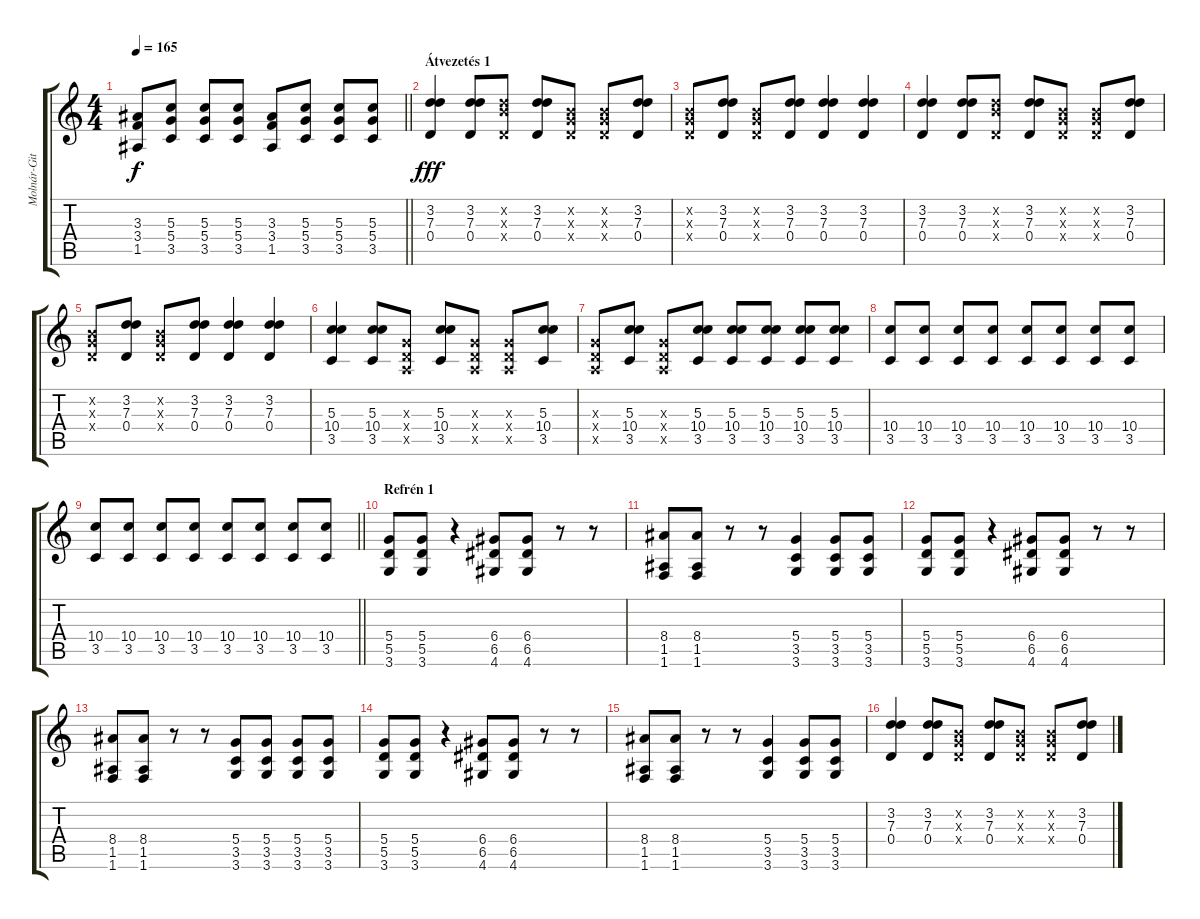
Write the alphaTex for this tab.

\track ("Molnár-Gitár" "Molnár-Git") {instrument overdrivenguitar}
\staff {score tabs}
\tuning (E4 B3 G3 D3 A2 E2) {hide}
\ts (4 4)
\tempo 165
\clef g2
\barLineRight lightlight
\ks c
(3.3 3.4 1.5).8{dy f} (5.3 5.4 3.5).8 (5.3 5.4 3.5).8 (5.3 5.4 3.5).8 (3.3 3.4 1.5).8 (5.3 5.4 3.5).8 (5.3 5.4 3.5).8 (5.3 5.4 3.5).8 |
\section ("" "Átvezetés 1")
(3.2 7.3 0.4).4{dy fff} (3.2 7.3 0.4).8 (0.2{x} 7.3{x} 0.4{x}).8 (3.2 7.3 0.4).8 (0.2{x} 0.3{x} 0.4{x}).8 (0.2{x} 0.3{x} 0.4{x}).8 (3.2 7.3 0.4).8 |
(0.2{x} 0.3{x} 0.4{x}).8 (3.2 7.3 0.4).8 (0.2{x} 0.3{x} 0.4{x}).8 (3.2 7.3 0.4).8 (3.2 7.3 0.4).4 (3.2 7.3 0.4).4 |
(3.2 7.3 0.4).4 (3.2 7.3 0.4).8 (0.2{x} 7.3{x} 0.4{x}).8 (3.2 7.3 0.4).8 (0.2{x} 0.3{x} 0.4{x}).8 (0.2{x} 0.3{x} 0.4{x}).8 (3.2 7.3 0.4).8 |
(0.2{x} 0.3{x} 0.4{x}).8 (3.2 7.3 0.4).8 (0.2{x} 0.3{x} 0.4{x}).8 (3.2 7.3 0.4).8 (3.2 7.3 0.4).4 (3.2 7.3 0.4).4 |
(5.3 10.4 3.5).4 (5.3 10.4 3.5).8 (0.3{x} 0.4{x} 0.5{x}).8 (5.3 10.4 3.5).8 (0.3{x} 0.4{x} 0.5{x}).8 (0.3{x} 0.4{x} 0.5{x}).8 (5.3 10.4 3.5).8 |
(0.3{x} 0.4{x} 0.5{x}).8 (5.3 10.4 3.5).8 (0.3{x} 0.4{x} 0.5{x}).8 (5.3 10.4 3.5).8 (5.3 10.4 3.5).8 (5.3 10.4 3.5).8 (5.3 10.4 3.5).8 (5.3 10.4 3.5).8 |
(10.4 3.5).8 (10.4 3.5).8 (10.4 3.5).8 (10.4 3.5).8 (10.4 3.5).8 (10.4 3.5).8 (10.4 3.5).8 (10.4 3.5).8 |
\barLineRight lightlight
(10.4 3.5).8 (10.4 3.5).8 (10.4 3.5).8 (10.4 3.5).8 (10.4 3.5).8 (10.4 3.5).8 (10.4 3.5).8 (10.4 3.5).8 |
\section ("" "Refrén 1")
(5.4 5.5 3.6).8 (5.4 5.5 3.6).8 r.4 (6.4 6.5 4.6).8 (6.4 6.5 4.6).8 r.8 r.8 |
(8.4 1.5 1.6).8 (8.4 1.5 1.6).8 r.8 r.8 (5.4 3.5 3.6).4 (5.4 3.5 3.6).8 (5.4 3.5 3.6).8 |
(5.4 5.5 3.6).8 (5.4 5.5 3.6).8 r.4 (6.4 6.5 4.6).8 (6.4 6.5 4.6).8 r.8 r.8 |
(8.4 1.5 1.6).8 (8.4 1.5 1.6).8 r.8 r.8 (5.4 3.5 3.6).8 (5.4 3.5 3.6).8 (5.4 3.5 3.6).8 (5.4 3.5 3.6).8 |
(5.4 5.5 3.6).8 (5.4 5.5 3.6).8 r.4 (6.4 6.5 4.6).8 (6.4 6.5 4.6).8 r.8 r.8 |
(8.4 1.5 1.6).8 (8.4 1.5 1.6).8 r.8 r.8 (5.4 3.5 3.6).4 (5.4 3.5 3.6).8 (5.4 3.5 3.6).8 |
(3.2 7.3 0.4).4 (3.2 7.3 0.4).8 (0.2{x} 0.3{x} 0.4{x}).8 (3.2 7.3 0.4).8 (0.2{x} 0.3{x} 0.4{x}).8 (0.2{x} 0.3{x} 0.4{x}).8 (3.2 7.3 0.4).8
